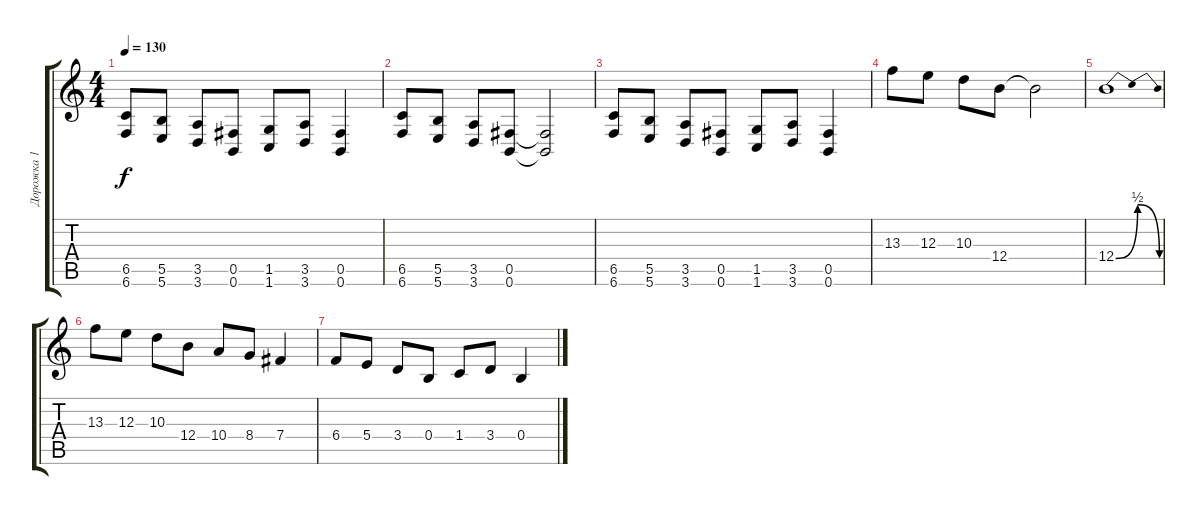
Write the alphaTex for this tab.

\track ("Дорожка 1" "Дорожка 1") {instrument distortionguitar}
\staff {score tabs}
\tuning (Db4 Ab3 E3 B2 Gb2 B1) {hide}
\ts (4 4)
\tempo 130
\clef g2
\ks c
(6.5 6.6).8{dy f} (5.5 5.6).8 (3.5 3.6).8 (0.5 0.6).8 (1.5 1.6).8 (3.5 3.6).8 (0.5 0.6).4 |
(6.5 6.6).8 (5.5 5.6).8 (3.5 3.6).8 (0.5 0.6).8 (0.5{t} 0.6{t}).2 |
(6.5 6.6).8 (5.5 5.6).8 (3.5 3.6).8 (0.5 0.6).8 (1.5 1.6).8 (3.5 3.6).8 (0.5 0.6).4 |
13.3.8 12.3.8 10.3.8 12.4.8 12.4{t}.2 |
12.4{be (bendrelease 0 0 15 2 45 2 60 0)}.1 |
13.3.8 12.3.8 10.3.8 12.4.8 10.4.8 8.4.8 7.4.4 |
6.4.8 5.4.8 3.4.8 0.4.8 1.4.8 3.4.8 0.4.4
